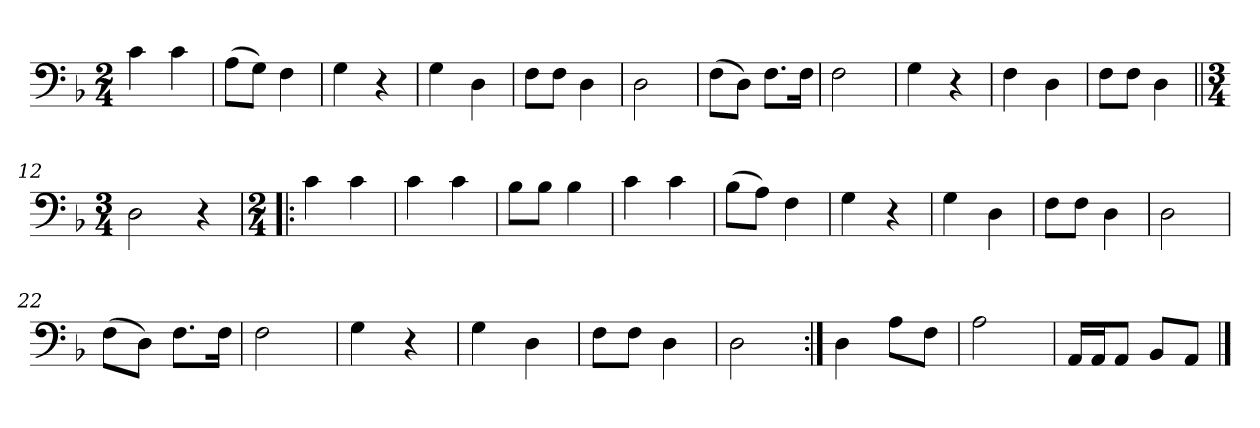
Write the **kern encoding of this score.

**kern
*part1
*staff1
*clefF4
*k[b-]
*M2/4
=1
4c\
4c\
=2
(8A\L
8G\J)
4F\
=3
4G\
4r
=4
4G\
4D\
=5
8F\L
8F\J
4D\
=6
2D\
=7
(8F\L
8D\J)
8.F\L
16F\Jk
=8
2F\
=9
4G\
4r
=10
4F\
4D\
=11
8F\L
8F\J
4D\
=12||
*M3/4
2D\
4r
=13!|:
*M2/4
4c\
4c\
=14
4c\
4c\
=15
8B-\L
8B-\J
4B-\
=16
4c\
4c\
=17
(8B-\L
8A\J)
4F\
=18
4G\
4r
=19
4G\
4D\
=20
8F\L
8F\J
4D\
=21
2D\
=22
(8F\L
8D\J)
8.F\L
16F\Jk
=23
2F\
=24
4G\
4r
=25
4G\
4D\
=26
8F\L
8F\J
4D\
=27
2D\
=28:|!
4D\
8A\L
8F\J
=29
2A\
=30
16AA/LL
16AA/J
8AA/J
8BB-/L
8AA/J
==
*-
